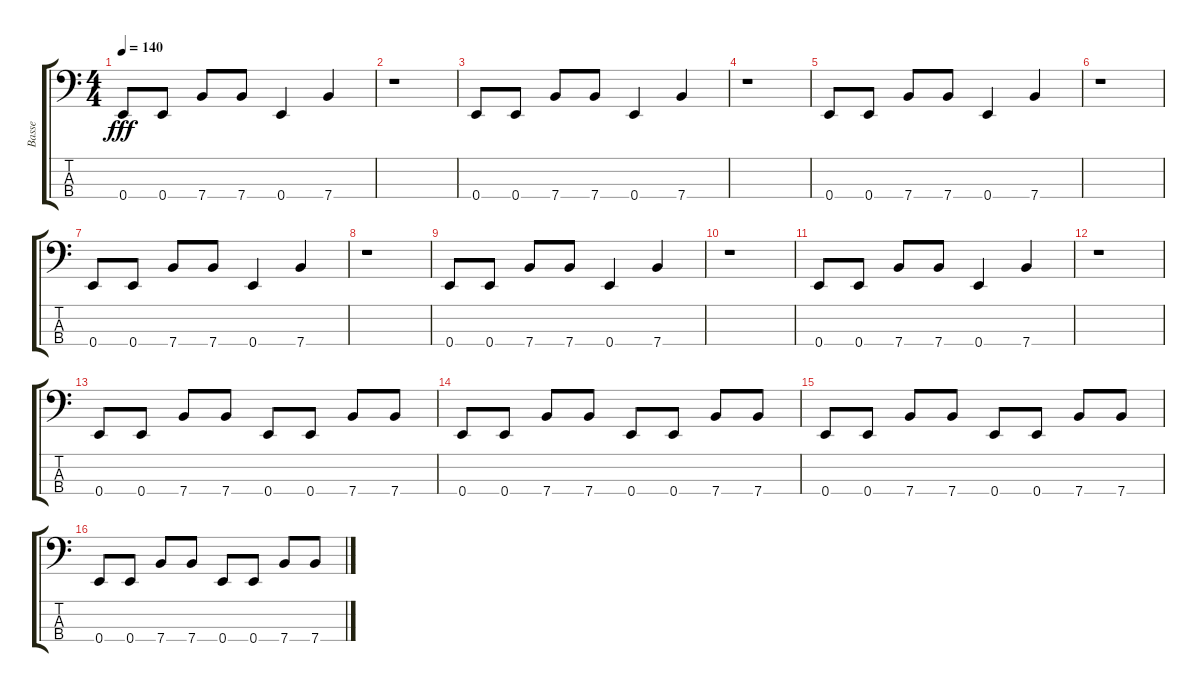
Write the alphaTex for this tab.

\track ("Basse " "Basse ") {instrument electricbassfinger}
\staff {score tabs}
\tuning (G2 D2 A1 E1) {hide}
\ts (4 4)
\tempo 140
\clef f4
\ks c
0.4.8{dy fff} 0.4.8 7.4.8 7.4.8 0.4.4 7.4.4 |
r.1 |
0.4.8 0.4.8 7.4.8 7.4.8 0.4.4 7.4.4 |
r.1 |
0.4.8 0.4.8 7.4.8 7.4.8 0.4.4 7.4.4 |
r.1 |
0.4.8 0.4.8 7.4.8 7.4.8 0.4.4 7.4.4 |
r.1 |
0.4.8 0.4.8 7.4.8 7.4.8 0.4.4 7.4.4 |
r.1 |
0.4.8 0.4.8 7.4.8 7.4.8 0.4.4 7.4.4 |
r.1 |
\section ("" "")
0.4.8 0.4.8 7.4.8 7.4.8 0.4.8 0.4.8 7.4.8 7.4.8 |
0.4.8 0.4.8 7.4.8 7.4.8 0.4.8 0.4.8 7.4.8 7.4.8 |
0.4.8 0.4.8 7.4.8 7.4.8 0.4.8 0.4.8 7.4.8 7.4.8 |
0.4.8 0.4.8 7.4.8 7.4.8 0.4.8 0.4.8 7.4.8 7.4.8
